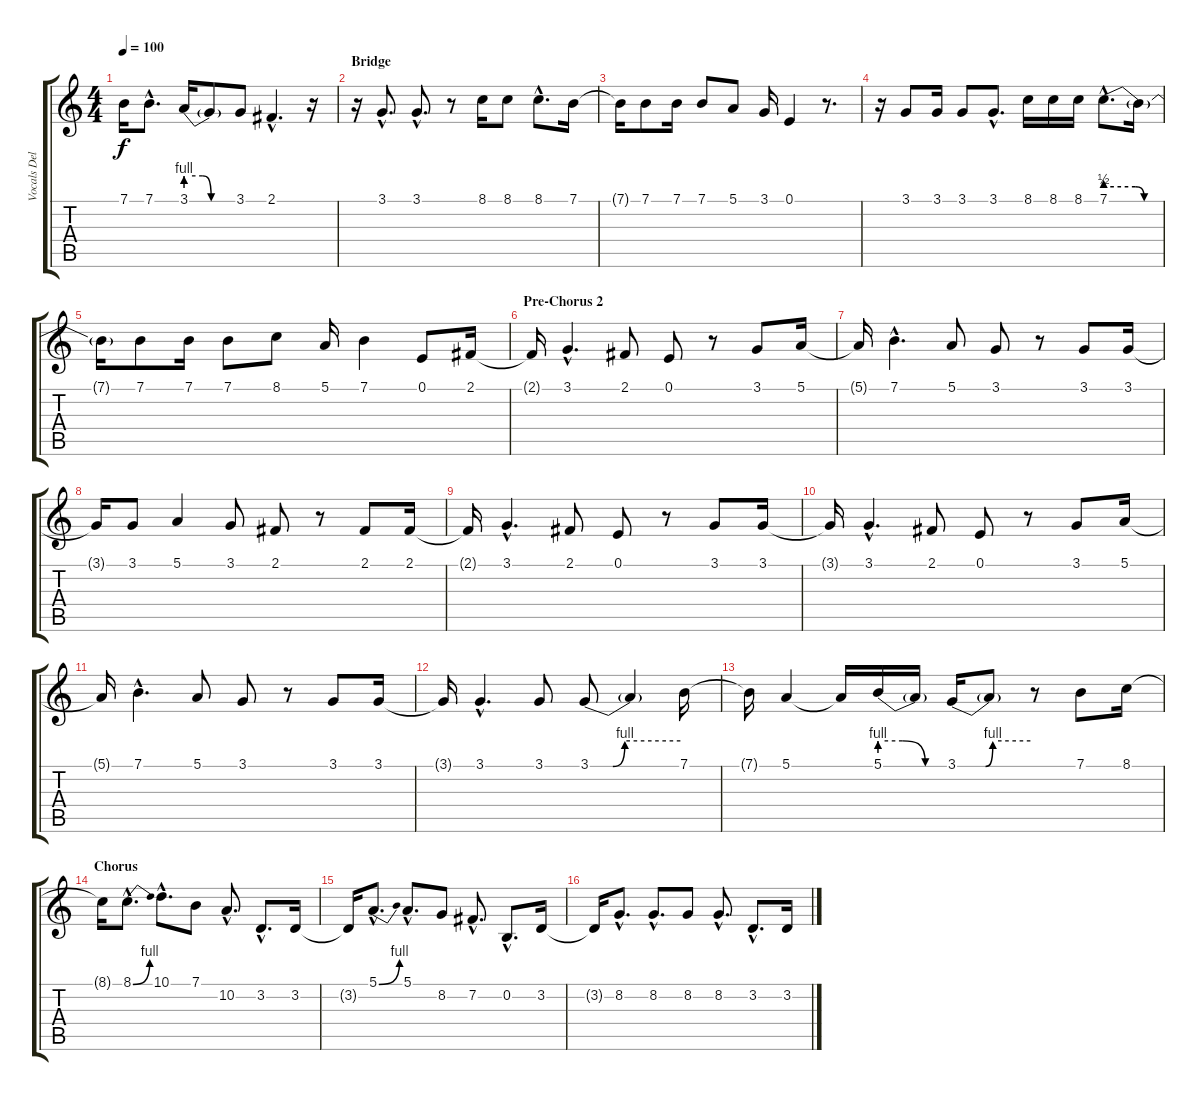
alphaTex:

\track ("Vocals Delay" "Vocals Del") {instrument frenchhorn}
\staff {score tabs}
\tuning (E4 B3 G3 D3 A2 E2) {hide}
\ts (4 4)
\tempo 100
\clef g2
\ks c
7.1.16{dy f} 7.1{hac}.8{d} 3.1{be (custom 0 4 20 4 30 0 60 0)}.16 3.1{t}.8 3.1.8 2.1{hac}.4{d} r.16 |
\section ("" "Bridge")
r.16 3.1{hac}.8{d} 3.1{hac}.8{d} r.8 8.1.16 8.1.8 8.1{hac}.8{d} 7.1.16 |
7.1{t}.16 7.1.8 7.1.16 7.1.8 5.1.8 3.1.16 0.1.4 r.8{d} |
r.16 3.1.8 3.1.16 3.1.8 3.1{hac}.8{d} 8.1.16 8.1.16 8.1.16 7.1{be (custom 0 2 31 2 40 0 60 0) hac}.8{d} 7.1{t}.16 |
7.1{t}.16 7.1.8 7.1.16 7.1.8 8.1.8 5.1.16 7.1.4 0.1.8 2.1.16 |
\section ("" "Pre-Chorus 2")
2.1{t}.16 3.1{hac}.4{d} 2.1.8 0.1.8 r.8 3.1.8 5.1.16 |
5.1{t}.16 7.1{hac}.4{d} 5.1.8 3.1.8 r.8 3.1.8 3.1.16 |
3.1{t}.16 3.1.8 5.1.4 3.1.8 2.1.8 r.8 2.1.8 2.1.16 |
2.1{t}.16 3.1{hac}.4{d} 2.1.8 0.1.8 r.8 3.1.8 3.1.16 |
3.1{t}.16 3.1{hac}.4{d} 2.1.8 0.1.8 r.8 3.1.8 5.1.16 |
5.1{t}.16 7.1{hac}.4{d} 5.1.8 3.1.8 r.8 3.1.8 3.1.16 |
3.1{t}.16 3.1{hac}.4{d} 3.1.8 3.1{be (custom 0 0 15 0 23 4 60 4)}.8 3.1{t}.4 7.1.16 |
7.1{t}.16 5.1.4 5.1{t}.16 5.1{be (custom 0 4 20 4 40 0 60 0)}.16 5.1{t}.16 3.1{be (custom 0 0 23 0 29 4 60 4)}.16 3.1{t}.8 r.8 7.1.8 8.1.16 |
\section ("" "Chorus")
8.1{t}.16 8.1{be (bend 0 0 60 4) hac}.8{d} 10.1{hac}.8{d} 7.1.8 10.2{hac}.8{d} 3.2{hac}.8{d} 3.2.16 |
3.2{t}.16 5.1{be (bend 0 0 60 4) hac}.8{d} 5.1{hac}.8{d} 8.2.8 7.2{hac}.8{d} 0.2{hac}.8{d} 3.2.16 |
3.2{t}.16 8.2{hac}.8{d} 8.2{hac}.8{d} 8.2.8 8.2{hac}.8{d} 3.2{hac}.8{d} 3.2.16
